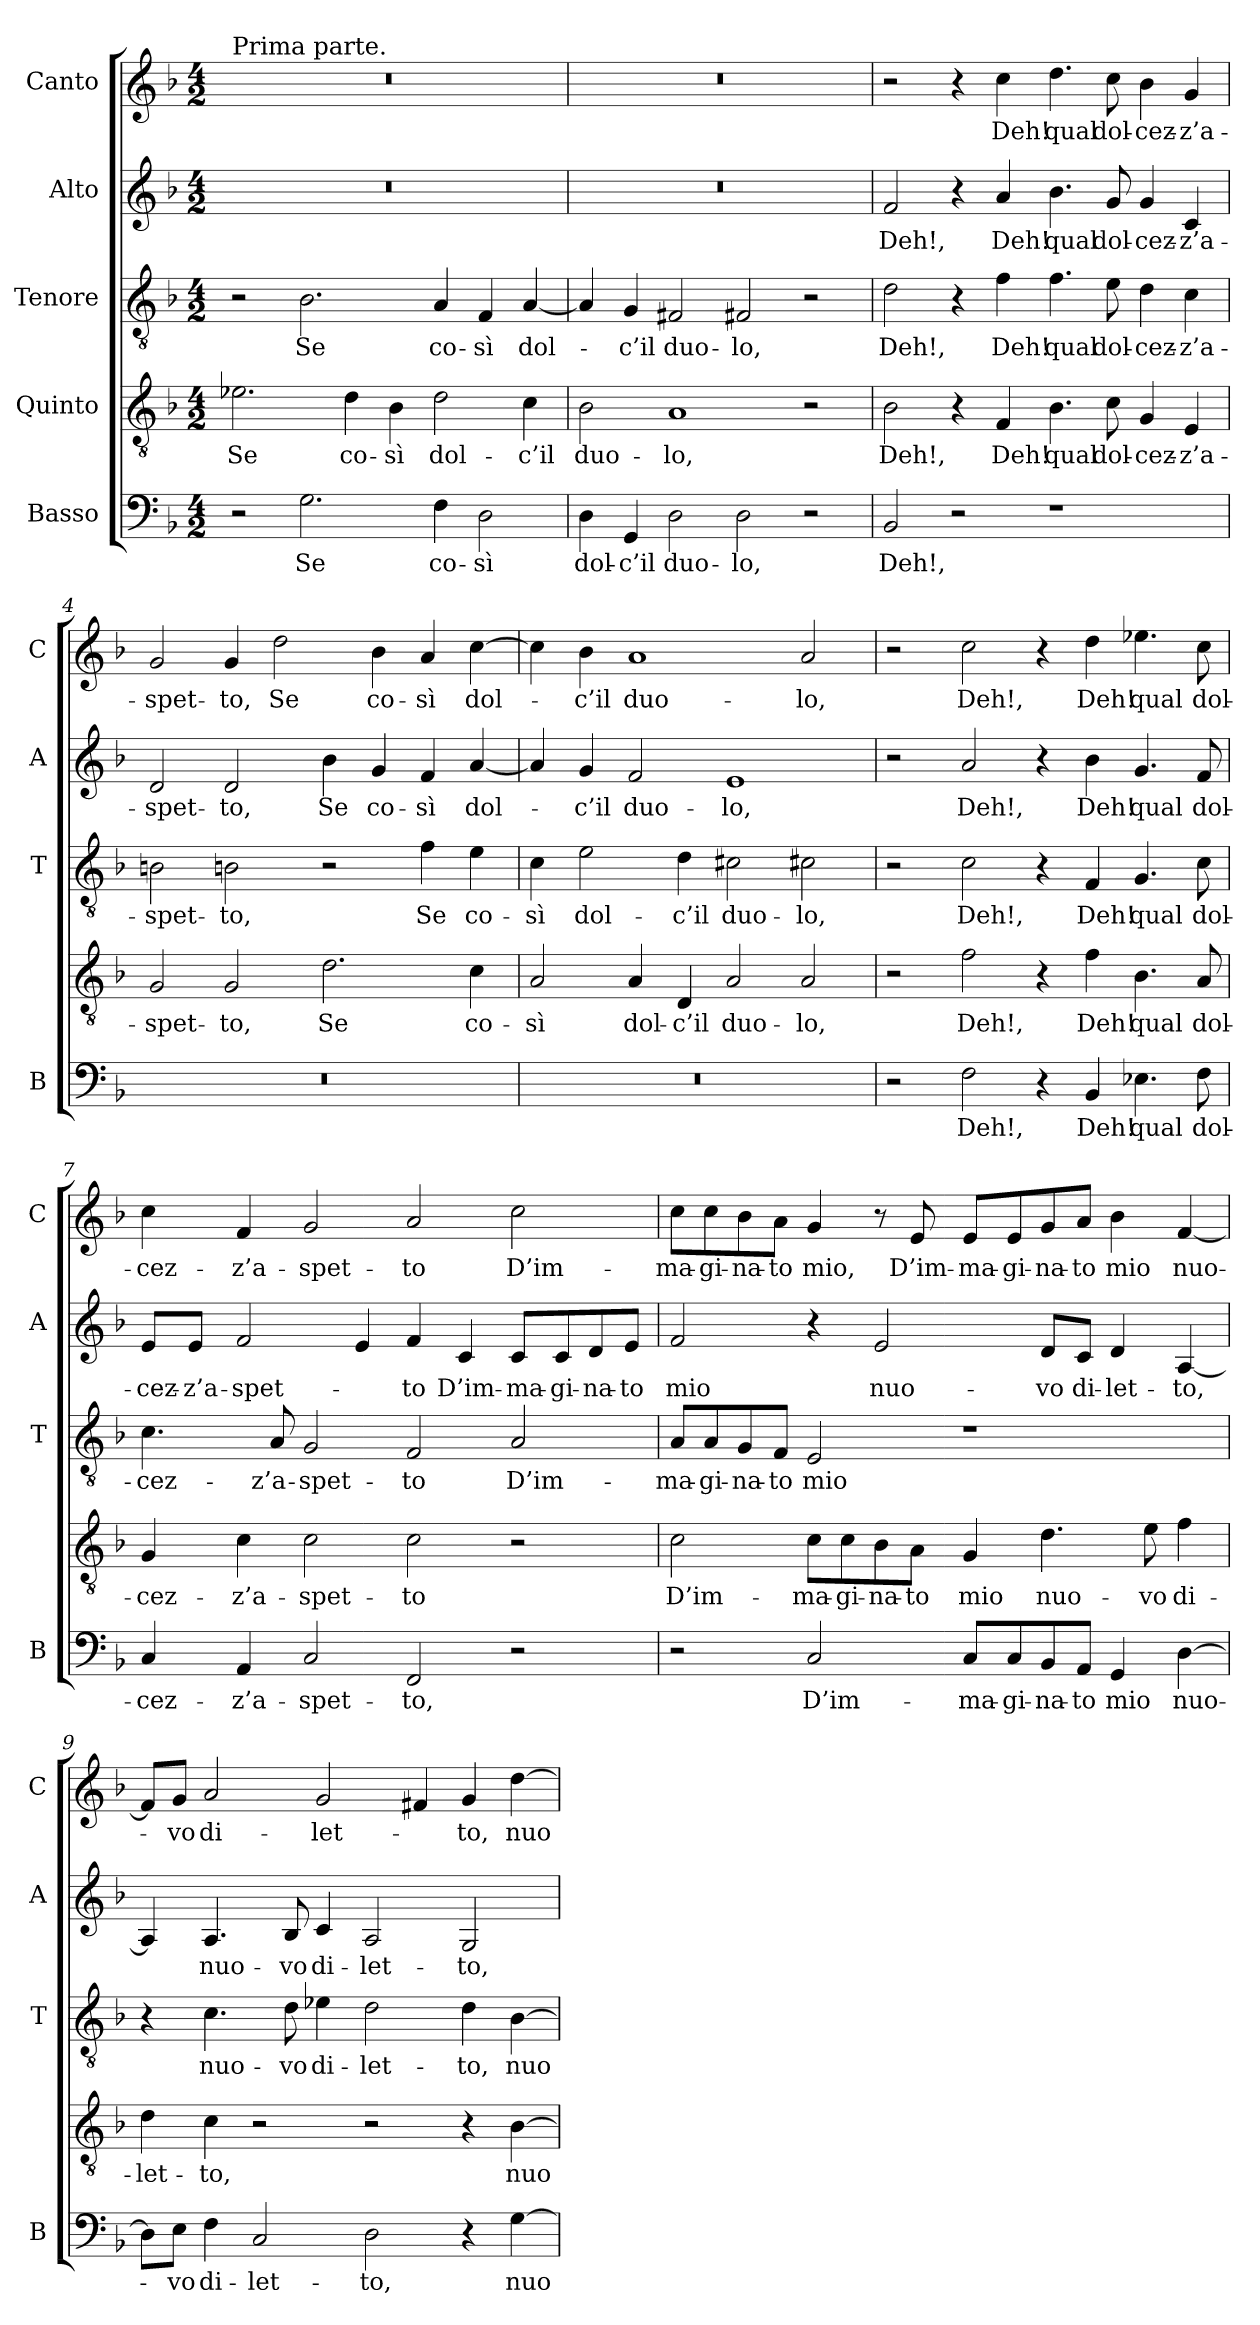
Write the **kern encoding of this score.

**kern	**text	**kern	**text	**kern	**text	**kern	**text	**kern	**text
*part5	*part5	*part4	*part4	*part3	*part3	*part2	*part2	*part1	*part1
*staff5	*staff5	*staff4	*staff4	*staff3	*staff3	*staff2	*staff2	*staff1	*staff1
*I"Basso	*	*I"Quinto	*	*I"Tenore	*	*I"Alto	*	*I"Canto	*
*I'B	*	*	*	*I'T	*	*I'A	*	*I'C	*
*clefF4	*	*clefGv2	*	*clefGv2	*	*clefG2	*	*clefG2	*
*k[b-]	*	*k[b-]	*	*k[b-]	*	*k[b-]	*	*k[b-]	*
*M4/2	*	*M4/2	*	*M4/2	*	*M4/2	*	*M4/2	*
=1	=1	=1	=1	=1	=1	=1	=1	=1	=1
!	!	!	!	!	!	!	!	!LO:TX:a:t=Prima parte.	!
2r	.	2.e-X	Se	2r	.	0r	.	0r	.
2.G	Se	.	.	2.B-	Se	.	.	.	.
.	.	4d	co-	.	.	.	.	.	.
.	.	4B-	-sì	.	.	.	.	.	.
4F	co-	2d	dol-	4A	co-	.	.	.	.
2D	-sì	.	.	4F	-sì	.	.	.	.
.	.	4c	-c’il	[4A	dol-	.	.	.	.
=2	=2	=2	=2	=2	=2	=2	=2	=2	=2
4D	dol-	2B-	duo-	4A]	.	0r	.	0r	.
4GG	-c’il	.	.	4G	-c’il	.	.	.	.
2D	duo-	1A	-lo,	2F#X	duo-	.	.	.	.
2D	-lo,	.	.	2F#X	-lo,	.	.	.	.
2r	.	2r	.	2r	.	.	.	.	.
=3	=3	=3	=3	=3	=3	=3	=3	=3	=3
2BB-	Deh!,	2B-	Deh!,	2d	Deh!,	2f	Deh!,	2r	.
2r	.	4r	.	4r	.	4r	.	4r	.
.	.	4F	Deh!	4f	Deh!	4a	Deh!	4cc	Deh!
1r	.	4.B-	qual	4.f	qual	4.b-	qual	4.dd	qual
.	.	8c	dol-	8e	dol-	8g	dol-	8cc	dol-
.	.	4G	-cez-	4d	-cez-	4g	-cez-	4b-	-cez-
.	.	4E	-z’a-	4c	-z’a-	4c	-z’a-	4g	-z’a-
=4	=4	=4	=4	=4	=4	=4	=4	=4	=4
0r	.	2G	-spet-	2Bn	-spet-	2d	-spet-	2g	-spet-
.	.	2G	-to,	2Bn	-to,	2d	-to,	4g	-to,
.	.	.	.	.	.	.	.	2dd	Se
.	.	2.d	Se	2r	.	4b-	Se	.	.
.	.	.	.	.	.	4g	co-	4b-	co-
.	.	.	.	4f	Se	4f	-sì	4a	-sì
.	.	4c	co-	4e	co-	[4a	dol-	[4cc	dol-
=5	=5	=5	=5	=5	=5	=5	=5	=5	=5
0r	.	2A	-sì	4c	-sì	4a]	.	4cc]	.
.	.	.	.	2e	dol-	4g	-c’il	4b-	-c’il
.	.	4A	dol-	.	.	2f	duo-	1a	duo-
.	.	4D	-c’il	4d	-c’il	.	.	.	.
.	.	2A	duo-	2c#X	duo-	1e	-lo,	.	.
.	.	2A	-lo,	2c#X	-lo,	.	.	2a	-lo,
=6	=6	=6	=6	=6	=6	=6	=6	=6	=6
2r	.	2r	.	2r	.	2r	.	2r	.
2F	Deh!,	2f	Deh!,	2c	Deh!,	2a	Deh!,	2cc	Deh!,
4r	.	4r	.	4r	.	4r	.	4r	.
4BB-	Deh!	4f	Deh!	4F	Deh!	4b-	Deh!	4dd	Deh!
4.E-X	qual	4.B-	qual	4.G	qual	4.g	qual	4.ee-X	qual
8F	dol-	8A	dol-	8c	dol-	8f	dol-	8cc	dol-
=7	=7	=7	=7	=7	=7	=7	=7	=7	=7
4C	-cez-	4G	-cez-	4.c	-cez-	8e/L	-cez-	4cc	-cez-
.	.	.	.	.	.	8e/J	-z’a-	.	.
4AA	-z’a-	4c	-z’a-	.	.	2f	-spet-	4f	-z’a-
.	.	.	.	8A	-z’a-	.	.	.	.
2C	-spet-	2c	-spet-	2G	-spet-	.	.	2g	-spet-
.	.	.	.	.	.	4e	.	.	.
2FF	-to,	2c	-to	2F	-to	4f	-to	2a	-to
.	.	.	.	.	.	4c	D’im-	.	.
2r	.	2r	.	2A	D’im-	8c/L	-ma-	2cc	D’im-
.	.	.	.	.	.	8c/	-gi-	.	.
.	.	.	.	.	.	8d/	-na-	.	.
.	.	.	.	.	.	8e/J	-to	.	.
=8	=8	=8	=8	=8	=8	=8	=8	=8	=8
2r	.	2c	D’im-	8A/L	-ma-	2f	mio	8cc\L	-ma-
.	.	.	.	8A/	-gi-	.	.	8cc\	-gi-
.	.	.	.	8G/	-na-	.	.	8b-\	-na-
.	.	.	.	8F/J	-to	.	.	8a\J	-to
2C	D’im-	8c\L	-ma-	2E	mio	4r	.	4g	mio,
.	.	8c\	-gi-	.	.	.	.	.	.
.	.	8B-\	-na-	.	.	2e	nuo-	8r	.
.	.	8A\J	-to	.	.	.	.	8e	D’im-
8C/L	-ma-	4G	mio	1r	.	.	.	8e/L	-ma-
8C/	-gi-	.	.	.	.	.	.	8e/	-gi-
8BB-/	-na-	4.d	nuo-	.	.	8d/L	-vo	8g/	-na-
8AA/J	-to	.	.	.	.	8c/J	di-	8a/J	-to
4GG	mio	.	.	.	.	4d	-let-	4b-	mio
.	.	8e	-vo	.	.	.	.	.	.
[4D	nuo-	4f	di-	.	.	[4A	-to,	[4f	nuo-
=9	=9	=9	=9	=9	=9	=9	=9	=9	=9
8D\L]	.	4d	-let-	4r	.	4A]	.	8f/L]	.
8E\J	-vo	.	.	.	.	.	.	8g/J	-vo
4F	di-	4c	-to,	4.c	nuo-	4.A	nuo-	2a	di-
2C	-let-	2r	.	.	.	.	.	.	.
.	.	.	.	8d	-vo	8B-	-vo	.	.
.	.	.	.	4e-X	di-	4c	di-	2g	-let-
2D	-to,	2r	.	2d	-let-	2A	-let-	.	.
.	.	.	.	.	.	.	.	4f#X	.
4r	.	4r	.	4d	-to,	2G	-to,	4g	-to,
[4G	nuo-	[4B-	nuo-	[4B-	nuo-	.	.	[4dd	nuo-
=	=	=	=	=	=	=	=	=	=
*-	*-	*-	*-	*-	*-	*-	*-	*-	*-
